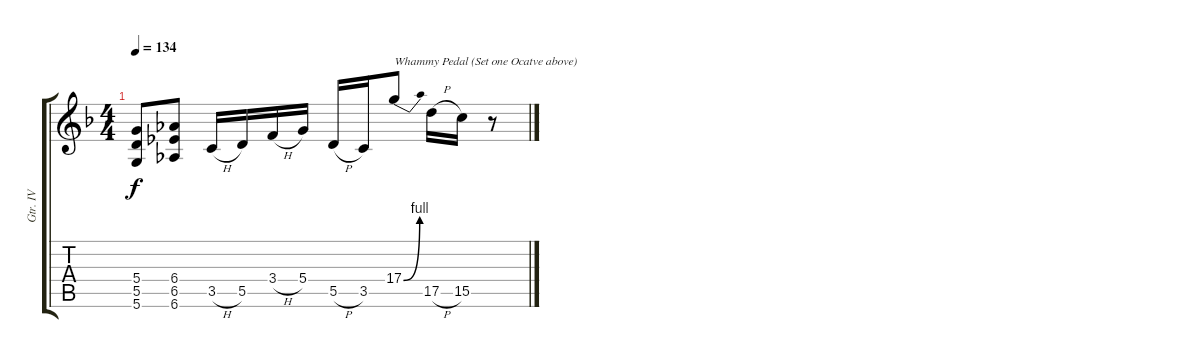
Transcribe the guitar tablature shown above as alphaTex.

\track ("Gtr. IV" "Gtr. IV") {instrument distortionguitar}
\staff {score tabs}
\tuning (E4 B3 G3 D3 A2 D2) {hide}
\ts (4 4)
\tempo 134
\clef g2
\ks dminor
(5.4 5.5 5.6).8{dy f} (6.4 6.5 6.6).8 3.5{h}.16 5.5.16 3.4{h}.16 5.4.16 5.5{h}.16 3.5.16 17.4{be (bend 0 0 60 4)}.8{txt "Whammy Pedal (Set one Ocatve above)"} 17.5{h}.16 15.5.16 r.8
